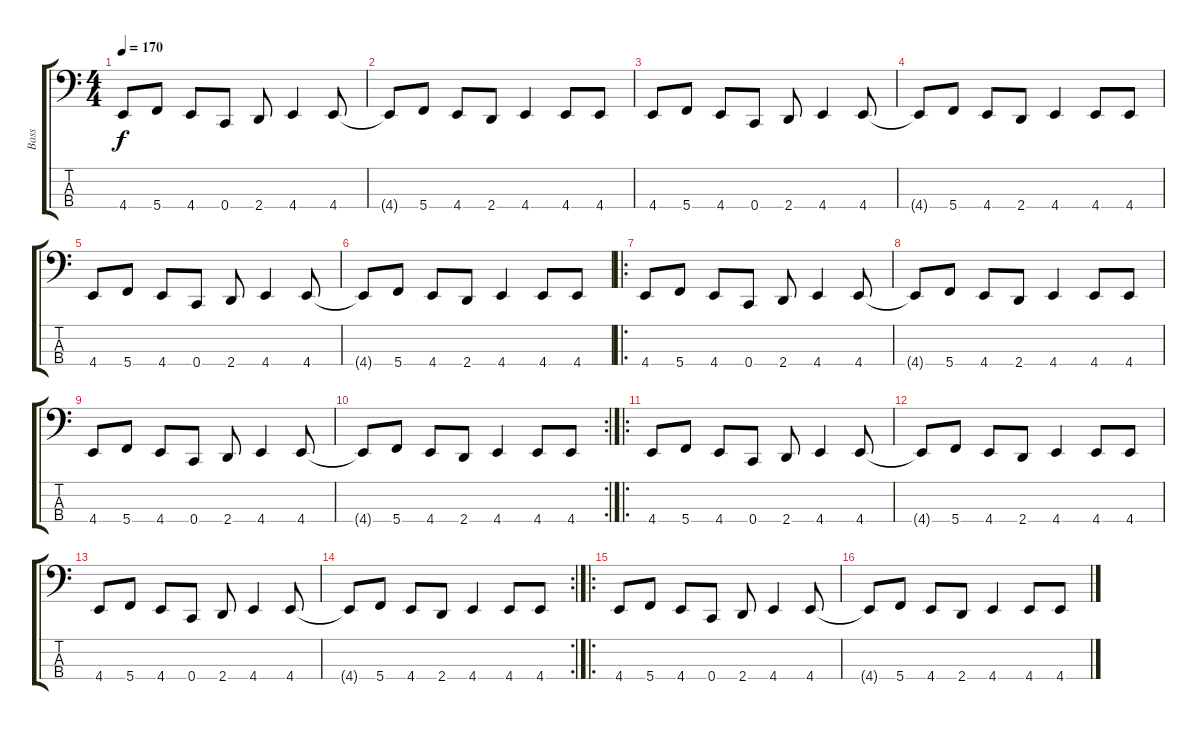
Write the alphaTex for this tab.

\track ("Bass" "Bass") {instrument electricbassfinger}
\staff {score tabs}
\tuning (F2 C2 G1 C1) {hide}
\ts (4 4)
\tempo 170
\clef f4
\ks c
4.4.8{dy f} 5.4.8 4.4.8 0.4.8 2.4.8 4.4.4 4.4.8 |
4.4{t}.8 5.4.8 4.4.8 2.4.8 4.4.4 4.4.8 4.4.8 |
4.4.8 5.4.8 4.4.8 0.4.8 2.4.8 4.4.4 4.4.8 |
4.4{t}.8 5.4.8 4.4.8 2.4.8 4.4.4 4.4.8 4.4.8 |
4.4.8 5.4.8 4.4.8 0.4.8 2.4.8 4.4.4 4.4.8 |
4.4{t}.8 5.4.8 4.4.8 2.4.8 4.4.4 4.4.8 4.4.8 |
\ro
4.4.8 5.4.8 4.4.8 0.4.8 2.4.8 4.4.4 4.4.8 |
4.4{t}.8 5.4.8 4.4.8 2.4.8 4.4.4 4.4.8 4.4.8 |
4.4.8 5.4.8 4.4.8 0.4.8 2.4.8 4.4.4 4.4.8 |
\rc 2
4.4{t}.8 5.4.8 4.4.8 2.4.8 4.4.4 4.4.8 4.4.8 |
\ro
4.4.8 5.4.8 4.4.8 0.4.8 2.4.8 4.4.4 4.4.8 |
4.4{t}.8 5.4.8 4.4.8 2.4.8 4.4.4 4.4.8 4.4.8 |
4.4.8 5.4.8 4.4.8 0.4.8 2.4.8 4.4.4 4.4.8 |
\rc 2
4.4{t}.8 5.4.8 4.4.8 2.4.8 4.4.4 4.4.8 4.4.8 |
\ro
4.4.8 5.4.8 4.4.8 0.4.8 2.4.8 4.4.4 4.4.8 |
4.4{t}.8 5.4.8 4.4.8 2.4.8 4.4.4 4.4.8 4.4.8
